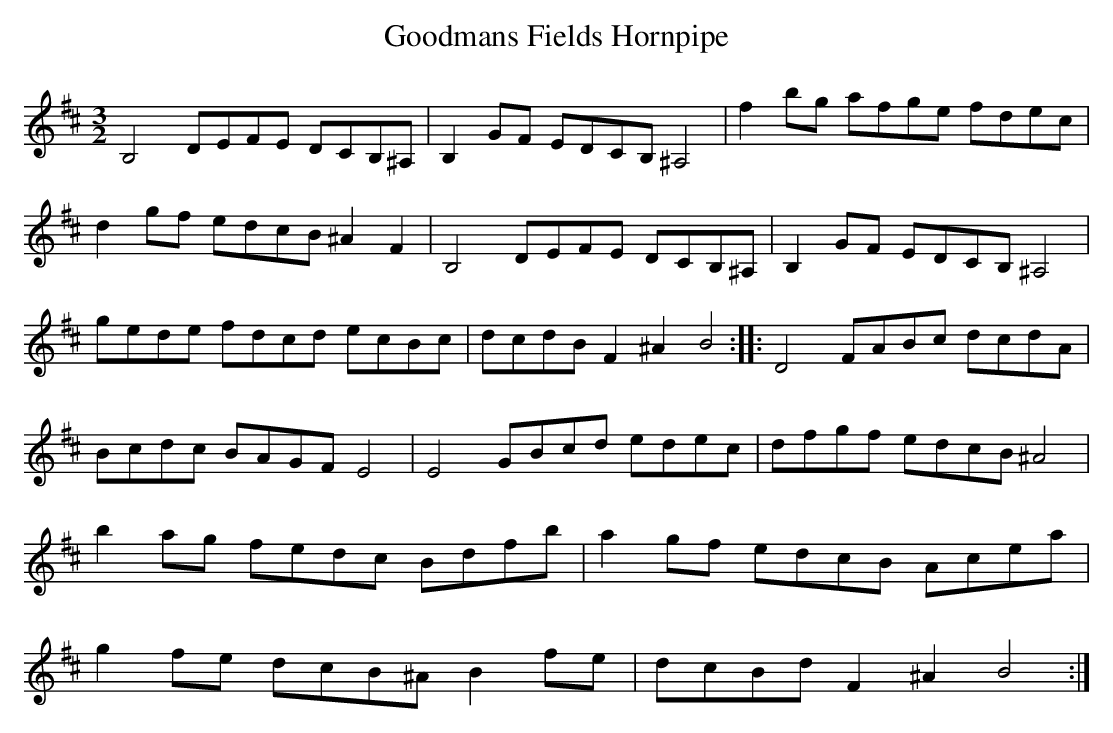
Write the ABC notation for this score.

X:1
T:Goodmans Fields Hornpipe
M:3/2
L:1/8
K:D
B,4 DEFE DCB,^A,| B,2 GF EDCB, ^A,4| f2 bg afge fdec| d2 gf edcB ^A2 F2|\
B,4 DEFE DCB,^A,| B,2 GF EDCB, ^A,4|gede fdcd ecBc| dcdB F2 ^A2 B4::\
D4 FABc dcdA| Bcdc BAGF E4| E4 GBcd edec| dfgf edcB ^A4|\
b2 ag fedc Bdfb| a2 gf edcB Acea| g2 fe dcB^A B2 fe| dcBd F2 ^A2 B4:|
